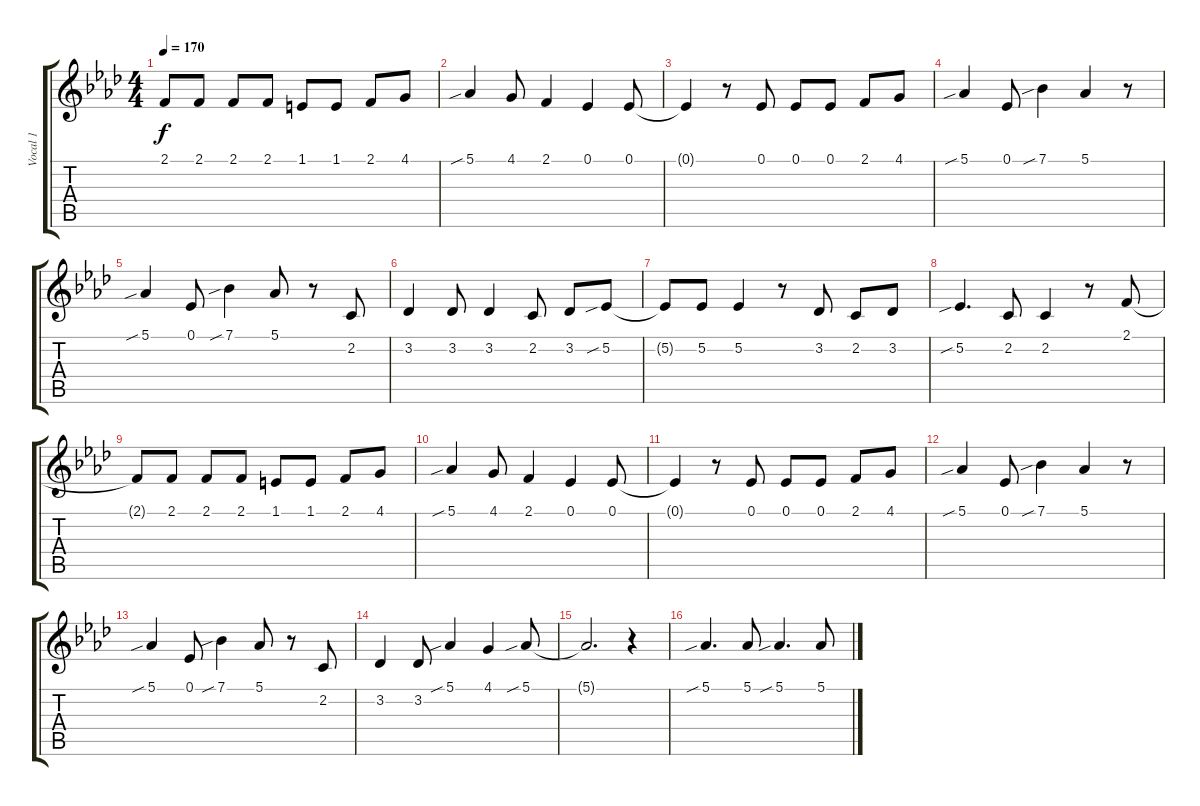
\track ("Vocal 1" "Vocal 1") {instrument clarinet}
\staff {score tabs}
\tuning (Eb4 Bb3 Gb3 Db3 Ab2 Eb2) {hide}
\ts (4 4)
\tempo 170
\clef g2
\ks ab
2.1{t}.8{dy f} 2.1.8 2.1.8 2.1.8 1.1.8 1.1.8 2.1.8 4.1.8 |
5.1{sib}.4 4.1.8 2.1.4 0.1.4 0.1.8 |
0.1{t}.4 r.8 0.1.8 0.1.8 0.1.8 2.1.8 4.1.8 |
5.1{sib}.4 0.1.8 7.1{sib}.4 5.1.4 r.8 |
5.1{sib}.4 0.1.8 7.1{sib}.4 5.1.8 r.8 2.2.8 |
3.2.4 3.2.8 3.2.4 2.2.8 3.2.8 5.2{sib}.8 |
5.2{t}.8 5.2.8 5.2.4 r.8 3.2.8 2.2.8 3.2.8 |
5.2{sib}.4{d} 2.2.8 2.2.4 r.8 2.1.8 |
2.1{t}.8 2.1.8 2.1.8 2.1.8 1.1.8 1.1.8 2.1.8 4.1.8 |
5.1{sib}.4 4.1.8 2.1.4 0.1.4 0.1.8 |
0.1{t}.4 r.8 0.1.8 0.1.8 0.1.8 2.1.8 4.1.8 |
5.1{sib}.4 0.1.8 7.1{sib}.4 5.1.4 r.8 |
5.1{sib}.4 0.1.8 7.1{sib}.4 5.1.8 r.8 2.2.8 |
3.2.4 3.2.8 5.1{sib}.4 4.1.4 5.1{sib}.8 |
5.1{t}.2{d} r.4 |
5.1{sib}.4{d} 5.1.8 5.1{sib}.4{d} 5.1.8
